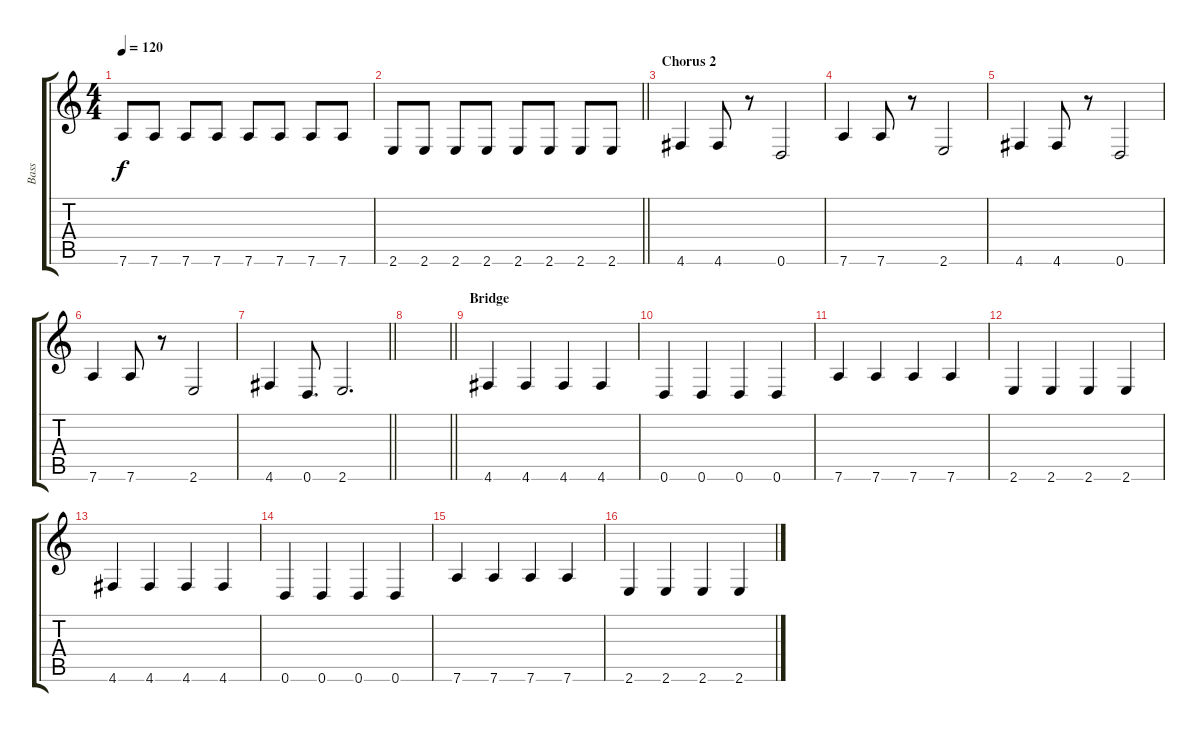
\track ("Bass" "Bass") {instrument electricbassfinger}
\staff {score tabs}
\tuning (E4 B3 G3 D3 A2 D2) {hide}
\ts (4 4)
\tempo 120
\clef g2
\ks c
7.6.8{dy f} 7.6.8 7.6.8 7.6.8 7.6.8 7.6.8 7.6.8 7.6.8 |
\barLineRight lightlight
2.6.8 2.6.8 2.6.8 2.6.8 2.6.8 2.6.8 2.6.8 2.6.8 |
\section ("" "Chorus 2")
4.6.4 4.6.8 r.8 0.6.2 |
7.6.4 7.6.8 r.8 2.6.2 |
4.6.4 4.6.8 r.8 0.6.2 |
7.6.4 7.6.8 r.8 2.6.2 |
\barLineRight lightlight
4.6.4 0.6.8{d} 2.6.2{d} |
\barLineRight lightlight
|
\section ("" "Bridge")
4.6.4 4.6.4 4.6.4 4.6.4 |
0.6.4 0.6.4 0.6.4 0.6.4 |
7.6.4 7.6.4 7.6.4 7.6.4 |
2.6.4 2.6.4 2.6.4 2.6.4 |
4.6.4 4.6.4 4.6.4 4.6.4 |
0.6.4 0.6.4 0.6.4 0.6.4 |
7.6.4 7.6.4 7.6.4 7.6.4 |
2.6.4 2.6.4 2.6.4 2.6.4
